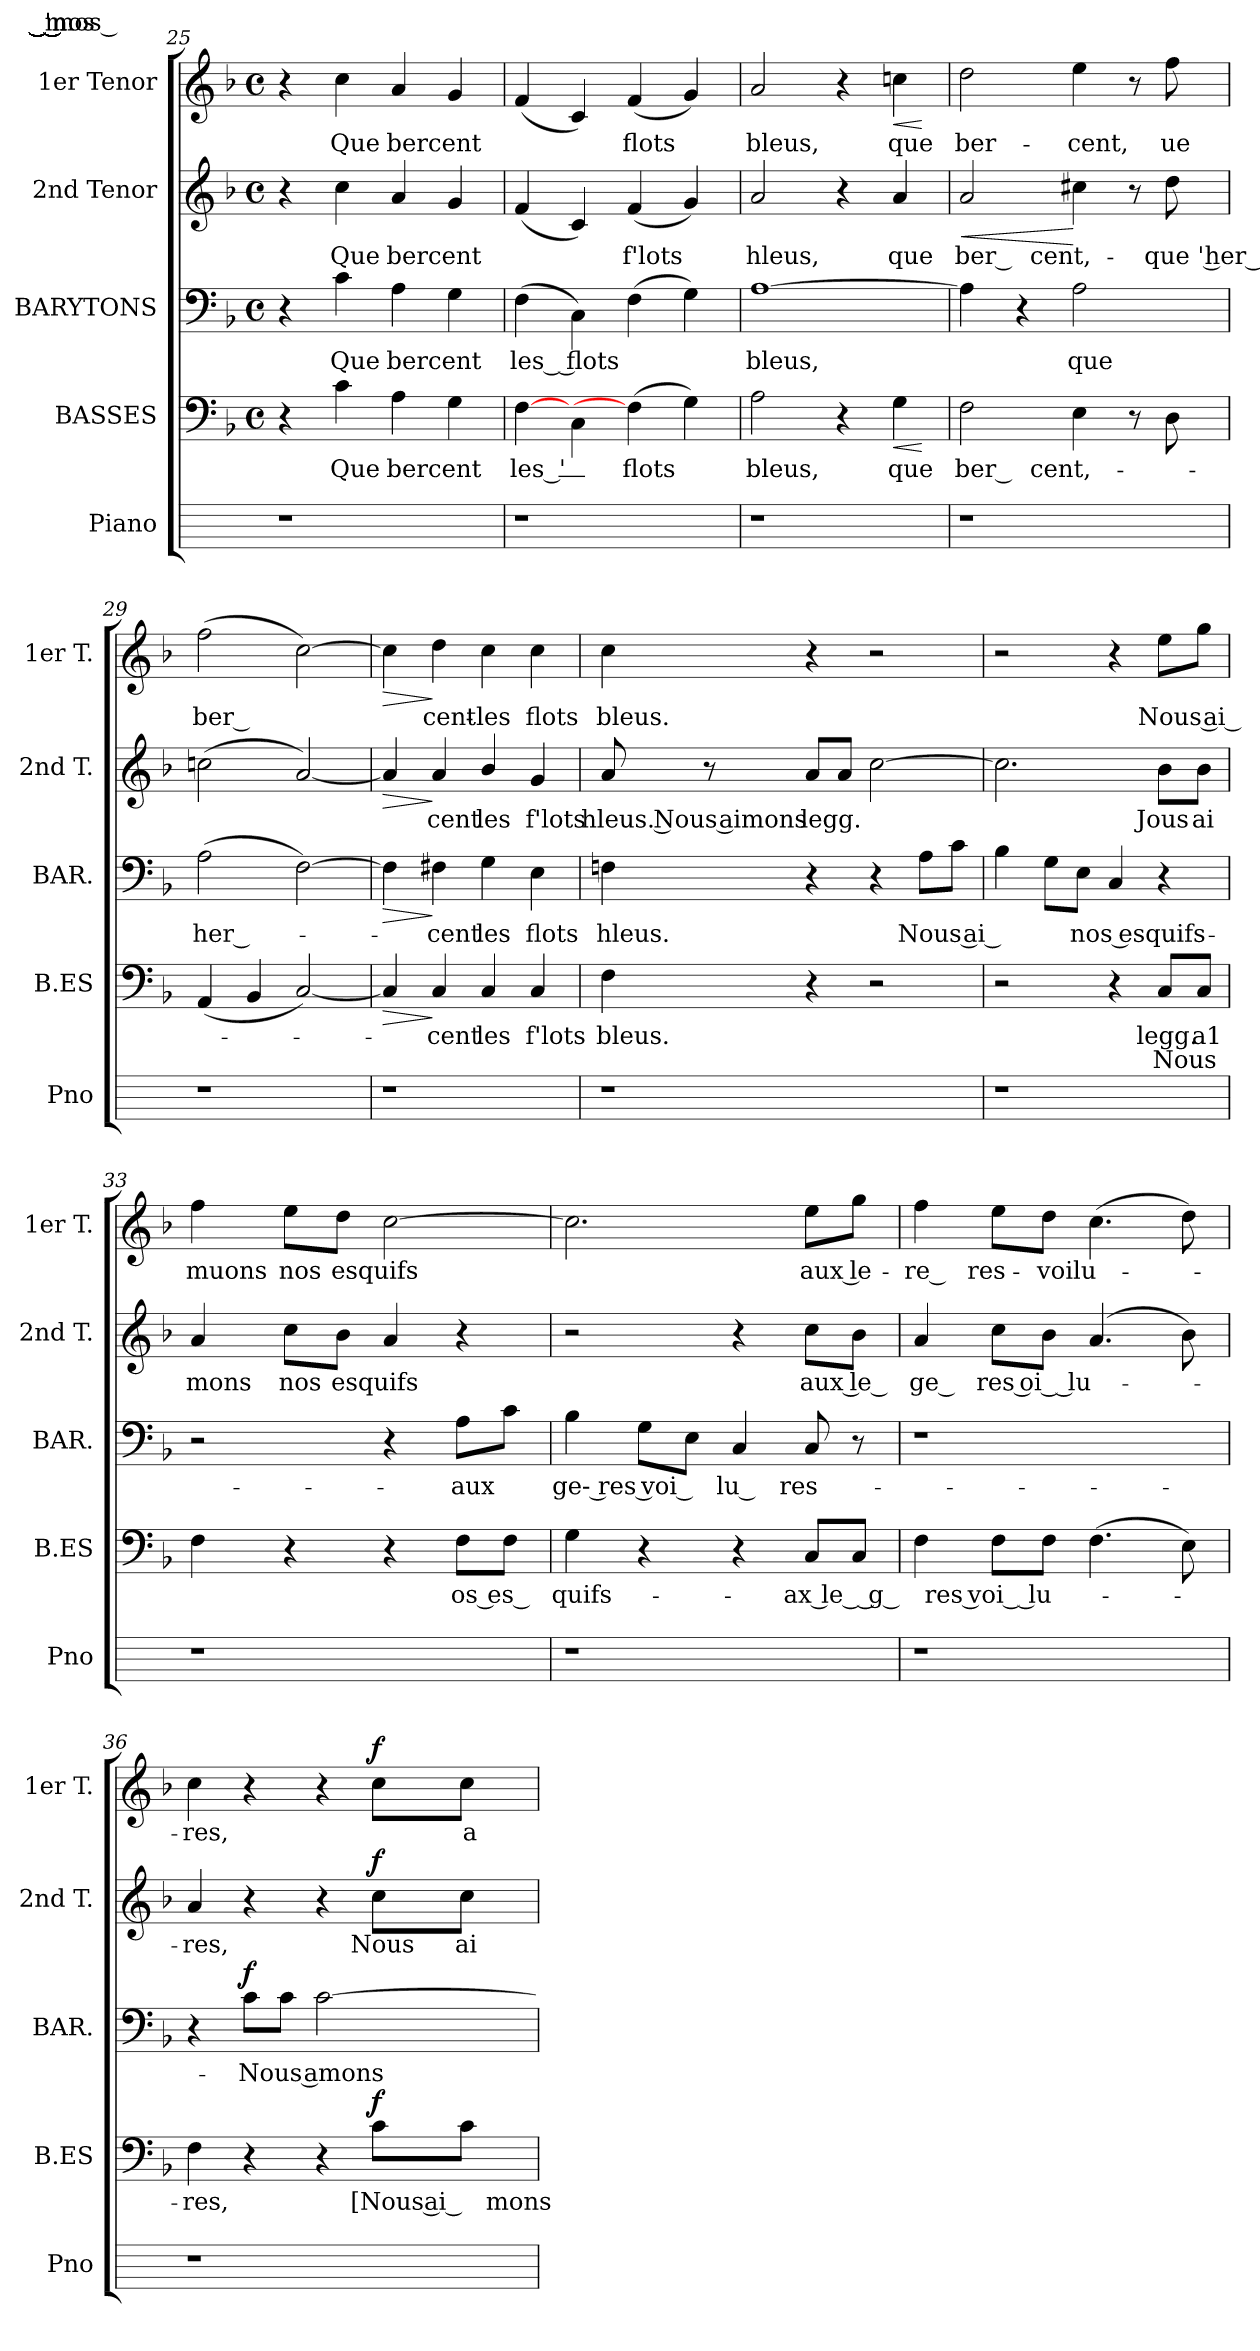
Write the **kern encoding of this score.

**kern	**kern	**text	**text	**dynam	**kern	**text	**dynam	**kern	**text	**dynam	**kern	**text	**dynam
*part5	*part4	*part4	*part4	*part4	*part3	*part3	*part3	*part2	*part2	*part2	*part1	*part1	*part1
*staff5	*staff4	*staff4	*staff4	*staff4	*staff3	*staff3	*staff3	*staff2	*staff2	*staff2	*staff1	*staff1	*staff1
*I"Piano	*I"BASSES	*	*	*	*I"BARYTONS	*	*	*I"2nd Tenor	*	*	*I"1er Tenor	*	*
*I'Pno	*I'B.ES	*	*	*	*I'BAR.	*	*	*I'2nd T.	*	*	*I'1er T.	*	*
!!LO:LB:g=z
*	*clefF4	*	*	*	*clefF4	*	*	*clefG2	*	*	*clefG2	*	*
*	*k[b-]	*	*	*	*k[b-]	*	*	*k[b-]	*	*	*k[b-]	*	*
*	*M4/4	*	*	*	*M4/4	*	*	*M4/4	*	*	*M4/4	*	*
*	*met(c)	*	*	*	*met(c)	*	*	*met(c)	*	*	*met(c)	*	*
=25	=25	=25	=25	=25	=25	=25	=25	=25	=25	=25	=25	=25	=25
!LO:N:vis=1	!	!	!	!	!	!	!	!	!	!	!	!	!
1r	4r	.	.	.	4r	.	.	4r	.	.	4r	.	.
.	4c\	Que	.	.	4c\	Que	.	4cc\	Que	.	4cc\	Que	.
.	4A\	bercent	.	.	4A\	bercent	.	4a/	bercent	.	4a/	bercent	.
.	4G\	.	.	.	4G\	.	.	4g/	.	.	4g/	.	.
=26	=26	=26	=26	=26	=26	=26	=26	=26	=26	=26	=26	=26	=26
!LO:N:vis=1	!	!	!	!	!	!	!	!	!	!	!	!	!
1r	[4F\	les_'_	.	.	(4F\	les_ flots	.	(4f/	.	.	(4f/	.	.
.	4C\	.	.	.	4C\)	.	.	4c/)	.	.	4c/)	.	.
.	(4F\]	flots	.	.	(4F\	.	.	(4f/	f'lots	.	(4f/	flots	.
.	4G\)	.	.	.	4G\)	.	.	4g/)	.	.	4g/)	.	.
=27	=27	=27	=27	=27	=27	=27	=27	=27	=27	=27	=27	=27	=27
!LO:N:vis=1	!	!	!	!	!	!	!	!	!	!	!	!	!
1r	2A\	bleus,	.	.	[1A\	bleus,	.	2a/	hleus,	.	2a/	bleus,	.
.	4r	.	.	.	.	.	.	4r	.	.	4r	.	.
!	!	!	!	!LO:HP:b	!	!	!	!	!	!	!	!	!LO:HP:b
.	4G\	que	.	<	.	.	.	4a/	que	.	4ccn\	que	<
.	.	.	.	[	.	.	.	.	.	.	.	.	[
=28	=28	=28	=28	=28	=28	=28	=28	=28	=28	=28	=28	=28	=28
!LO:N:vis=1	!	!	!	!	!	!	!	!	!	!LO:HP:b	!	!	!
1r	2F\	ber _ cent,-	.	.	4A\]	.	.	2a/	ber _ cent,-	<	2dd\	ber-	.
.	.	.	.	.	4r	.	.	.	.	.	.	.	.
.	4E\	.	.	.	2A\	que	.	4cc#X\	.	[	4ee\	-cent,	.
.	8r	-que her _	.	.	.	.	.	8r	.	.	8r	.	.
.	8D\	.	.	.	.	.	.	8dd\	-que ' her _	.	8ff\	ue	.
=29	=29	=29	=29	=29	=29	=29	=29	=29	=29	=29	=29	=29	=29
!LO:N:vis=1	!	!	!	!	!	!	!	!	!	!	!	!	!
1r	(4AA/	.	.	.	(2A\	her ­-	.	(2ccn\	.	.	(2ff\	ber _	.
.	4BB-/	.	.	.	.	.	.	.	.	.	.	.	.
.	[2C/)	.	.	.	[2F\)	.	.	[2a/)	.	.	[2cc\)	.	.
!!LO:LB:g=z
=30	=30	=30	=30	=30	=30	=30	=30	=30	=30	=30	=30	=30	=30
!LO:N:vis=1	!	!	!	!LO:HP:b	!	!	!LO:HP:b	!	!	!LO:HP:b	!	!	!LO:HP:b
1r	4C/]	.	.	>	4F\]	.	>	4a/]	.	>	4cc\]	.	>
.	4C/	cent	.	]	4F#X\	-cent	]	4a/	cent	]	4dd\	cent-	]
.	4C/	les	.	.	4G\	les	.	4b-/	les	.	4cc\	-les	.
.	4C/	f'lots	.	.	4E\	flots	.	4g/	f'lots	.	4cc\	flots	.
=31	=31	=31	=31	=31	=31	=31	=31	=31	=31	=31	=31	=31	=31
!LO:N:vis=1	!	!	!	!	!	!	!	!	!	!	!	!	!
1r	4F\	bleus.	.	.	4Fn\	hleus.	.	8a/	hleus. Nous aimons	.	4cc\	bleus.	.
.	.	.	.	.	.	.	.	8r	.	.	.	.	.
.	4r	.	.	.	4r	.	.	8a/L	legg.	.	4r	.	.
.	.	.	.	.	.	.	.	8a/J	.	.	.	.	.
.	2r	.	.	.	4r	.	.	[2cc\	.	.	2r	.	.
.	.	.	.	.	8A\L	Nous ai _'mos nos esquifs-	.	.	.	.	.	.	.
.	.	.	.	.	8c\J	.	.	.	.	.	.	.	.
=32	=32	=32	=32	=32	=32	=32	=32	=32	=32	=32	=32	=32	=32
!LO:N:vis=1	!	!	!	!	!	!	!	!	!	!	!	!	!
1r	2r	.	.	.	4B-\	.	.	2.cc\]	.	.	2r	.	.
.	.	.	.	.	8G\L	.	.	.	.	.	.	.	.
.	.	.	.	.	8E\J	.	.	.	.	.	.	.	.
.	4r	.	.	.	4C/	.	.	.	.	.	4r	.	.
.	8C/L	legg.	Nous	.	4r	.	.	8b-\L	Jous	.	8ee\L	Nous ai _	.
.	8C/J	a1	.	.	.	.	.	8b-\J	ai	.	8gg\J	.	.
!!LO:LB:g=z
=33	=33	=33	=33	=33	=33	=33	=33	=33	=33	=33	=33	=33	=33
!LO:N:vis=1	!	!	!	!	!	!	!	!	!	!	!	!	!
1r	4F\	_mos	.	.	2r	.	.	4a/	mons	.	4ff\	muons	.
.	4r	.	.	.	.	.	.	8cc\L	nos	.	8ee\L	nos	.
.	.	.	.	.	.	.	.	8b-\J	esquifs	.	8dd\J	esquifs	.
.	4r	.	.	.	4r	.	.	4a/	.	.	[2cc\	.	.
.	8F\L	os es _ quifs-	.	.	8A\L	-aux	.	4r	.	.	.	.	.
.	8F\J	.	.	.	8c\J	.	.	.	.	.	.	.	.
=34	=34	=34	=34	=34	=34	=34	=34	=34	=34	=34	=34	=34	=34
!LO:N:vis=1	!	!	!	!	!	!	!	!	!	!	!	!	!
1r	4G\	.	.	.	4B-\	ge- res voi _ lu _ res-	.	2r	.	.	2.cc\]	.	.
.	4r	.	.	.	8G\L	.	.	.	.	.	.	.	.
.	.	.	.	.	8E\J	.	.	.	.	.	.	.	.
.	4r	.	.	.	4C/	.	.	4r	.	.	.	.	.
.	8C/L	-ax le_ g _ res voi_ lu-	.	.	8C/	.	.	8cc\L	aux le _	.	8ee\L	aux le-	.
.	8C/J	.	.	.	8r	.	.	8b-\J	.	.	8gg\J	.	.
=35	=35	=35	=35	=35	=35	=35	=35	=35	=35	=35	=35	=35	=35
!LO:N:vis=1	!	!	!	!	!	!	!	!	!	!	!	!	!
1r	4F\	.	.	.	1r	.	.	4a/	ge _ res oi_ lu-	.	4ff\	-re _ res-	.
.	8F\L	.	.	.	.	.	.	8cc\L	.	.	8ee\L	.	.
.	8F\J	.	.	.	.	.	.	8b-\J	.	.	8dd\J	-voilu-	.
.	(4.F\	.	.	.	.	.	.	(4.a/	.	.	(4.cc\	.	.
.	8E\)	.	.	.	.	.	.	8b-\)	.	.	8dd\)	.	.
!!LO:LB:g=z
=36	=36	=36	=36	=36	=36	=36	=36	=36	=36	=36	=36	=36	=36
!LO:N:vis=1	!	!	!	!	!	!	!	!	!	!	!	!	!
1r	4F\	-res,	.	.	4r	.	.	4a/	-res,	.	4cc\	-res,	.
!	!	!	!	!	!	!	!LO:DY:a	!	!	!	!	!	!
.	4r	.	.	.	8c\L	-Nous amons	f	4r	.	.	4r	.	.
.	.	.	.	.	8c\J	.	.	.	.	.	.	.	.
.	4r	.	.	.	[2c\	.	.	4r	.	.	4r	.	.
!	!	!	!	!LO:DY:a	!	!	!	!	!	!LO:DY:a	!	!	!LO:DY:a
.	8c\L	[Nous ai _ mons-	.	f	.	.	.	8cc\L	Nous	f	8cc\L	.	f
.	8c\J	.	.	.	.	.	.	8cc\J	ai-	.	8cc\J	a-	.
=	=	=	=	=	=	=	=	=	=	=	=	=	=
*-	*-	*-	*-	*-	*-	*-	*-	*-	*-	*-	*-	*-	*-
